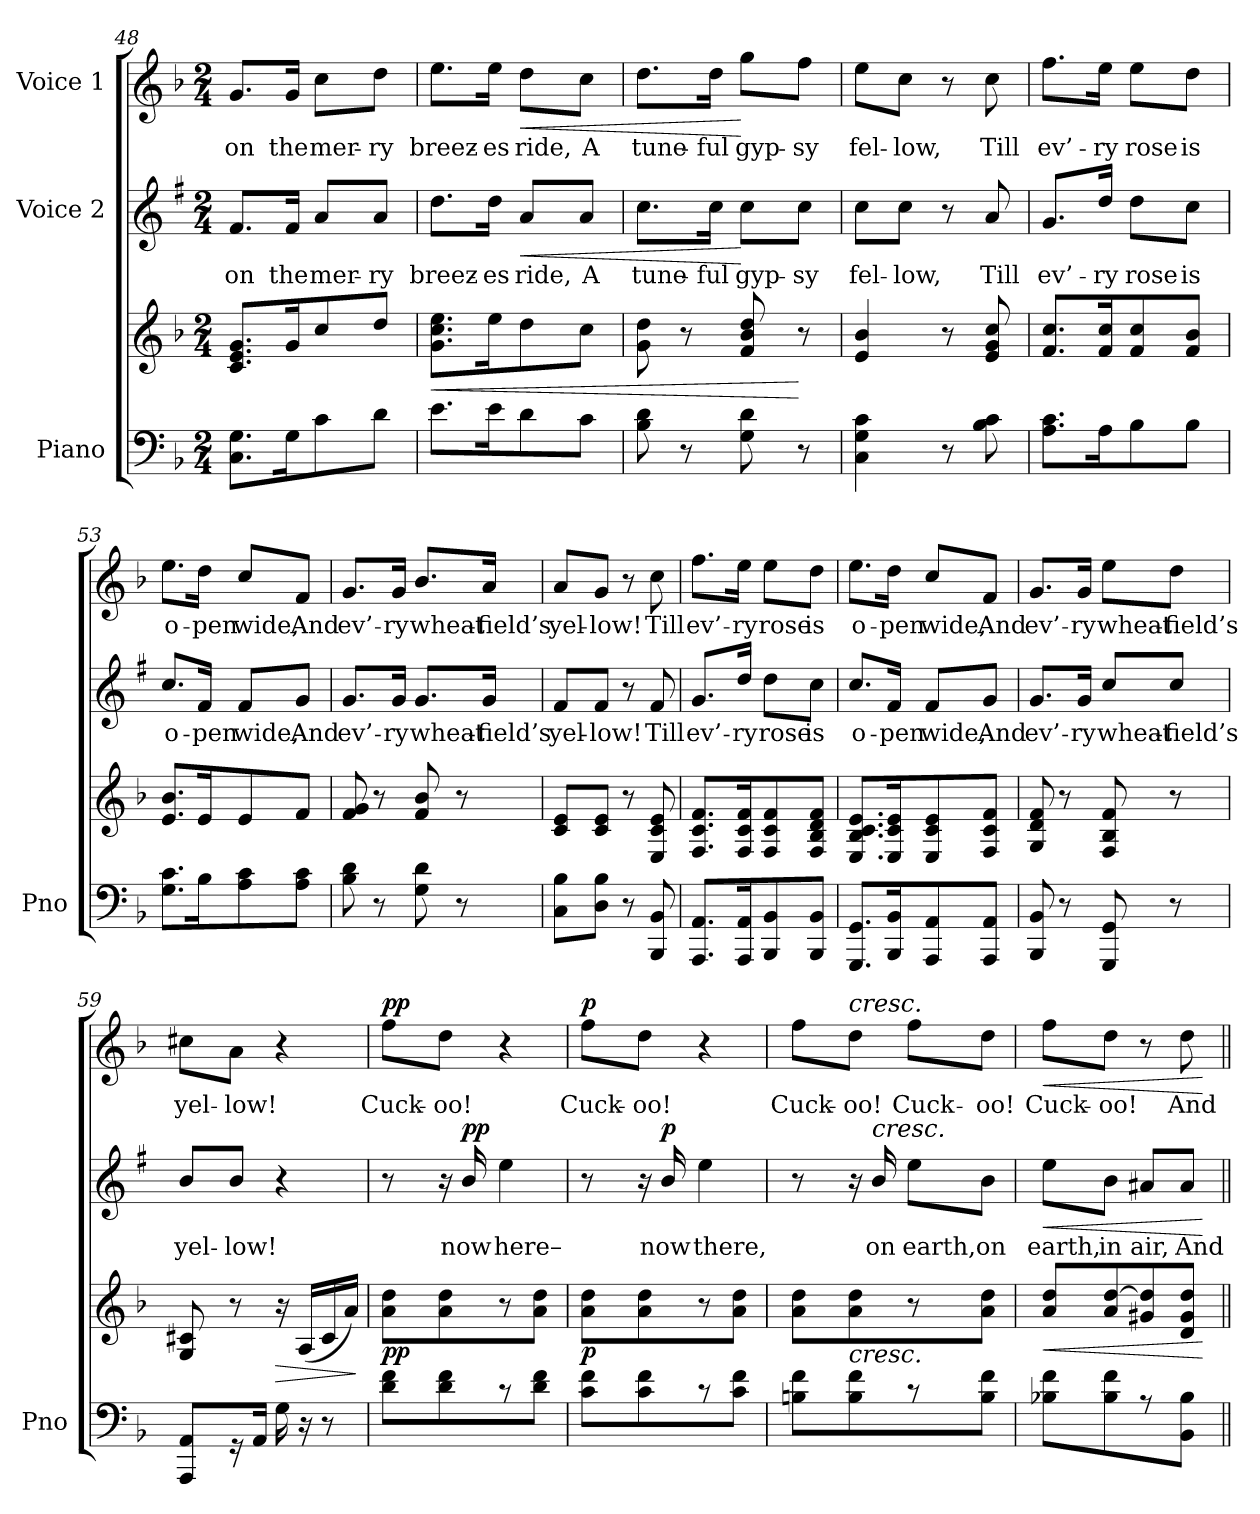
**kern	**kern	**dynam	**kern	**text	**dynam	**kern	**text	**dynam
*part3	*part3	*part3	*part2	*part2	*part2	*part1	*part1	*part1
*staff4	*staff3	*staff3/4	*staff2	*staff2	*staff2	*staff1	*staff1	*staff1
*I"Piano	*	*	*I"Voice 2	*	*	*I"Voice 1	*	*
*I'Pno	*	*	*	*	*	*	*	*
*clefF4	*clefG2	*	*clefG2	*	*	*clefG2	*	*
*	*	*	*ITrd1c2	*	*	*	*	*
*k[b-]	*k[b-]	*	*k[b-]	*	*	*k[b-]	*	*
*M2/4	*M2/4	*	*M2/4	*	*	*M2/4	*	*
=48	=48	=48	=48	=48	=48	=48	=48	=48
!	!	!	!	!LO:LY:b	!	!	!LO:LY:b	!
8.C\ 8.G\L	8.c/ 8.e/ 8.g/L	.	8.e/L	-on	.	8.g/L	-on	.
!	!	!	!	!LO:LY:b	!	!	!LO:LY:b	!
16G\K	16g/K	.	16e/Jk	the	.	16g/Jk	the	.
!	!	!	!	!LO:LY:b	!	!	!LO:LY:b	!
8c\	8cc/	.	8g/L	mer-	.	8cc\L	mer-	.
!	!	!	!	!LO:LY:b	!	!	!LO:LY:b	!
8d\J	8dd/J	.	8g/J	-ry	.	8dd\J	-ry	.
=49	=49	=49	=49	=49	=49	=49	=49	=49
!	!	!LO:HP:b	!	!LO:LY:b	!	!	!LO:LY:b	!
8.e\L	8.g\ 8.cc\ 8.ee\L	<	8.cc\L	breez-	.	8.ee\L	breez-	.
!	!	!	!	!LO:LY:b	!	!	!LO:LY:b	!
16e\K	16ee\K	.	16cc\Jk	-es	.	16ee\Jk	-es	.
!	!	!	!	!LO:LY:b	!LO:HP:b	!	!LO:LY:b	!LO:HP:b
8d\	8dd\	.	8g/L	ride,	<	8dd\L	ride,	<
!	!	!	!	!LO:LY:b	!	!	!LO:LY:b	!
8c\J	8cc\J	.	8g/J	A	.	8cc\J	A	.
=50	=50	=50	=50	=50	=50	=50	=50	=50
!	!	!	!	!LO:LY:b	!	!	!LO:LY:b	!
8B-\ 8d\	8g\ 8dd\	.	8.b-\L	tune-	.	8.dd\L	tune-	.
8r	8r	.	.	.	.	.	.	.
!	!	!	!	!LO:LY:b	!	!	!LO:LY:b	!
.	.	.	16b-\Jk	-ful	.	16dd\Jk	-ful	.
!	!	!	!	!LO:LY:b	!	!	!LO:LY:b	!
8G\ 8d\	8f/ 8b-/ 8dd/	.	8b-\L	gyp-	[	8gg\L	gyp-	[
!	!	!	!	!LO:LY:b	!	!	!LO:LY:b	!
8r	8r	[	8b-\J	-sy	.	8ff\J	-sy	.
!!LO:PB:g=z
=51	=51	=51	=51	=51	=51	=51	=51	=51
!	!	!	!	!LO:LY:b	!	!	!LO:LY:b	!
4C\ 4G\ 4c\	4e/ 4b-/	.	8b-\L	fel-	.	8ee\L	fel-	.
!	!	!	!	!LO:LY:b	!	!	!LO:LY:b	!
.	.	.	8b-\J	-low,	.	8cc\J	-low,	.
8r	8r	.	8r	.	.	8r	.	.
!	!	!	!	!LO:LY:b	!	!	!LO:LY:b	!
8B-\ 8c\	8e/ 8g/ 8cc/	.	8g/	Till	.	8cc\	Till	.
=52	=52	=52	=52	=52	=52	=52	=52	=52
!	!	!	!	!LO:LY:b	!	!	!LO:LY:b	!
8.A\ 8.c\L	8.f/ 8.cc/L	.	8.f/L	ev’-	.	8.ff\L	ev’-	.
!	!	!	!	!LO:LY:b	!	!	!LO:LY:b	!
16A\K	16f/ 16cc/K	.	16cc/Jk	-ry	.	16ee\Jk	-ry	.
!	!	!	!	!LO:LY:b	!	!	!LO:LY:b	!
8B-\	8f/ 8cc/	.	8cc\L	rose	.	8ee\L	rose	.
!	!	!	!	!LO:LY:b	!	!	!LO:LY:b	!
8B-\J	8f/ 8b-/J	.	8b-\J	is	.	8dd\J	is	.
=53	=53	=53	=53	=53	=53	=53	=53	=53
!	!	!	!	!LO:LY:b	!	!	!LO:LY:b	!
8.G\ 8.c\L	8.e/ 8.b-/L	.	8.b-/L	o-	.	8.ee\L	o-	.
!	!	!	!	!LO:LY:b	!	!	!LO:LY:b	!
16B-\K	16e/K	.	16e/Jk	-pen	.	16dd\Jk	-pen	.
!	!	!	!	!LO:LY:b	!	!	!LO:LY:b	!
8A\ 8c\	8e/	.	8e/L	wide,	.	8cc/L	wide,	.
!	!	!	!	!LO:LY:b	!	!	!LO:LY:b	!
8A\ 8c\J	8f/J	.	8f/J	And	.	8f/J	And	.
=54	=54	=54	=54	=54	=54	=54	=54	=54
!	!	!	!	!LO:LY:b	!	!	!LO:LY:b	!
8B-\ 8d\	8f/ 8g/	.	8.f/L	ev’-	.	8.g/L	ev’-	.
8r	8r	.	.	.	.	.	.	.
!	!	!	!	!LO:LY:b	!	!	!LO:LY:b	!
.	.	.	16f/Jk	-ry	.	16g/Jk	-ry	.
!	!	!	!	!LO:LY:b	!	!	!LO:LY:b	!
8G\ 8d\	8f/ 8b-/	.	8.f/L	wheat-	.	8.b-/L	wheat-	.
8r	8r	.	.	.	.	.	.	.
!	!	!	!	!LO:LY:b	!	!	!LO:LY:b	!
.	.	.	16f/Jk	-field’s	.	16a/Jk	-field’s	.
!!LO:LB:g=z
=55	=55	=55	=55	=55	=55	=55	=55	=55
!	!	!	!	!LO:LY:b	!	!	!LO:LY:b	!
8C\ 8B-\L	8c/ 8e/L	.	8e/L	yel-	.	8a/L	yel-	.
!	!	!	!	!LO:LY:b	!	!	!LO:LY:b	!
8D\ 8B-\J	8c/ 8e/J	.	8e/J	-low!	.	8g/J	-low!	.
8r	8r	.	8r	.	.	8r	.	.
!	!	!	!	!LO:LY:b	!	!	!LO:LY:b	!
8BBB-/ 8BB-/	8E/ 8c/ 8e/	.	8e/	Till	.	8cc\	Till	.
=56	=56	=56	=56	=56	=56	=56	=56	=56
!	!	!	!	!LO:LY:b	!	!	!LO:LY:b	!
8.AAA/ 8.AA/L	8.F/ 8.c/ 8.f/L	.	8.f/L	ev’-	.	8.ff\L	ev’-	.
!	!	!	!	!LO:LY:b	!	!	!LO:LY:b	!
16AAA/ 16AA/K	16F/ 16c/ 16f/K	.	16cc/Jk	-ry	.	16ee\Jk	-ry	.
!	!	!	!	!LO:LY:b	!	!	!LO:LY:b	!
8BBB-/ 8BB-/	8F/ 8c/ 8f/	.	8cc\L	rose	.	8ee\L	rose	.
!	!	!	!	!LO:LY:b	!	!	!LO:LY:b	!
8BBB-/ 8BB-/J	8F/ 8B-/ 8d/ 8f/J	.	8b-\J	is	.	8dd\J	is	.
=57	=57	=57	=57	=57	=57	=57	=57	=57
!	!	!	!	!LO:LY:b	!	!	!LO:LY:b	!
8.GGG/ 8.GG/L	8.E/ 8.B-/ 8.c/ 8.e/L	.	8.b-/L	o-	.	8.ee\L	o-	.
!	!	!	!	!LO:LY:b	!	!	!LO:LY:b	!
16BBB-/ 16BB-/K	16E/ 16c/ 16e/K	.	16e/Jk	-pen	.	16dd\Jk	-pen	.
!	!	!	!	!LO:LY:b	!	!	!LO:LY:b	!
8AAA/ 8AA/	8E/ 8c/ 8e/	.	8e/L	wide,	.	8cc/L	wide,	.
!	!	!	!	!LO:LY:b	!	!	!LO:LY:b	!
8AAA/ 8AA/J	8F/ 8c/ 8f/J	.	8f/J	And	.	8f/J	And	.
=58	=58	=58	=58	=58	=58	=58	=58	=58
!	!	!	!	!LO:LY:b	!	!	!LO:LY:b	!
8BBB-/ 8BB-/	8G/ 8d/ 8f/	.	8.f/L	ev’-	.	8.g/L	ev’-	.
8r	8r	.	.	.	.	.	.	.
!	!	!	!	!LO:LY:b	!	!	!LO:LY:b	!
.	.	.	16f/Jk	-ry	.	16g/Jk	-ry	.
!	!	!	!	!LO:LY:b	!	!	!LO:LY:b	!
8GGG/ 8GG/	8F/ 8B-/ 8f/	.	8b-/L	wheat-	.	8ee\L	wheat-	.
!	!	!	!	!LO:LY:b	!	!	!LO:LY:b	!
8r	8r	.	8b-/J	-field’s	.	8dd\J	-field’s	.
=59	=59	=59	=59	=59	=59	=59	=59	=59
!	!	!	!	!LO:LY:b	!	!	!LO:LY:b	!
8AAA/ 8AA/L	8G/ 8c#X/	.	8a/L	yel-	.	8cc#X\L	yel-	.
!	!	!	!	!LO:LY:b	!	!	!LO:LY:b	!
16r	8r	.	8a/J	-low!	.	8a\J	-low!	.
16AA/Jk	.	.	.	.	.	.	.	.
!	!	!LO:HP:b	!	!	!	!	!	!
16G\	16r	>	4r	.	.	4r	.	.
16r	(>16A/LL	.	.	.	.	.	.	.
8r	16c#/	.	.	.	.	.	.	.
.	16a/JJ)	.	.	.	.	.	.	.
.	.	]	.	.	.	.	.	.
!!LO:LB:g=z
=60	=60	=60	=60	=60	=60	=60	=60	=60
!	!	!LO:DY:b	!	!	!	!	!LO:LY:b	!LO:DY:a
8d\ 8f\L	8a\ 8dd\L	pp	8r	.	.	8ff\L	Cuck-	pp
!	!	!	!	!	!	!	!LO:LY:b	!
8d\ 8f\	8a\ 8dd\	.	16r	.	.	8dd\J	-oo!	.
!	!	!	!	!LO:LY:b	!LO:DY:a	!	!	!
.	.	.	16a/	now	pp	.	.	.
!	!	!	!	!LO:LY:b	!	!	!	!
8r	8r	.	4dd\	here–	.	4r	.	.
8d\ 8f\J	8a\ 8dd\J	.	.	.	.	.	.	.
=61	=61	=61	=61	=61	=61	=61	=61	=61
!	!	!LO:DY:b	!	!	!	!	!LO:LY:b	!LO:DY:a
8c\ 8f\L	8a\ 8dd\L	p	8r	.	.	8ff\L	Cuck-	p
!	!	!	!	!	!	!	!LO:LY:b	!
8c\ 8f\	8a\ 8dd\	.	16r	.	.	8dd\J	-oo!	.
!	!	!	!	!LO:LY:b	!LO:DY:a	!	!	!
.	.	.	16a/	now	p	.	.	.
!	!	!	!	!LO:LY:b	!	!	!	!
8r	8r	.	4dd\	there,	.	4r	.	.
8c\ 8f\J	8a\ 8dd\J	.	.	.	.	.	.	.
=62	=62	=62	=62	=62	=62	=62	=62	=62
!	!	!	!	!	!	!	!LO:LY:b	!
8Bn\ 8f\L	8a\ 8dd\L	.	8r	.	.	8ff\L	Cuck-	.
!	!	!	!	!	!	!LO:TX:a:i:t=cresc.	!	!
!	!LO:TX:b:i:t=cresc.	!	!	!	!	!	!	!
!	!	!	!	!	!	!	!LO:LY:b	!
8B\ 8f\	8a\ 8dd\	.	16r	.	.	8dd\J	-oo!	.
!	!	!	!LO:TX:a:i:t=cresc.	!	!	!	!	!
!	!	!	!	!LO:LY:b	!	!	!	!
.	.	.	16a/	on	.	.	.	.
!	!	!	!	!LO:LY:b	!	!	!LO:LY:b	!
8r	8r	.	8dd\L	earth,	.	8ff\L	Cuck-	.
!	!	!	!	!LO:LY:b	!	!	!LO:LY:b	!
8B\ 8f\J	8a\ 8dd\J	.	8a\J	on	.	8dd\J	-oo!	.
=63	=63	=63	=63	=63	=63	=63	=63	=63
!	!	!LO:HP:b	!	!LO:LY:b	!LO:HP:b	!	!LO:LY:b	!LO:HP:b
8B-X\ 8f\L	8a/ 8dd/L	<	8dd\L	earth,	<	8ff\L	Cuck-	<
!	!	!	!	!LO:LY:b	!	!	!LO:LY:b	!
8B-\ 8f\	8a/ [8dd/	.	8a\J	in	.	8dd\J	-oo!	.
!	!	!	!	!LO:LY:b	!	!	!	!
8r	8g#X/ 8dd/]	.	8g#X/L	air,	.	8r	.	.
!	!	!	!	!LO:LY:b	!	!	!LO:LY:b	!
8BB-\ 8B-\J	8d/ 8g#/ 8dd/J	.	8g#/J	And	.	8dd\	And	.
.	.	[	.	.	[	.	.	[
=||	=||	=||	=||	=||	=||	=||	=||	=||
*-	*-	*-	*-	*-	*-	*-	*-	*-
